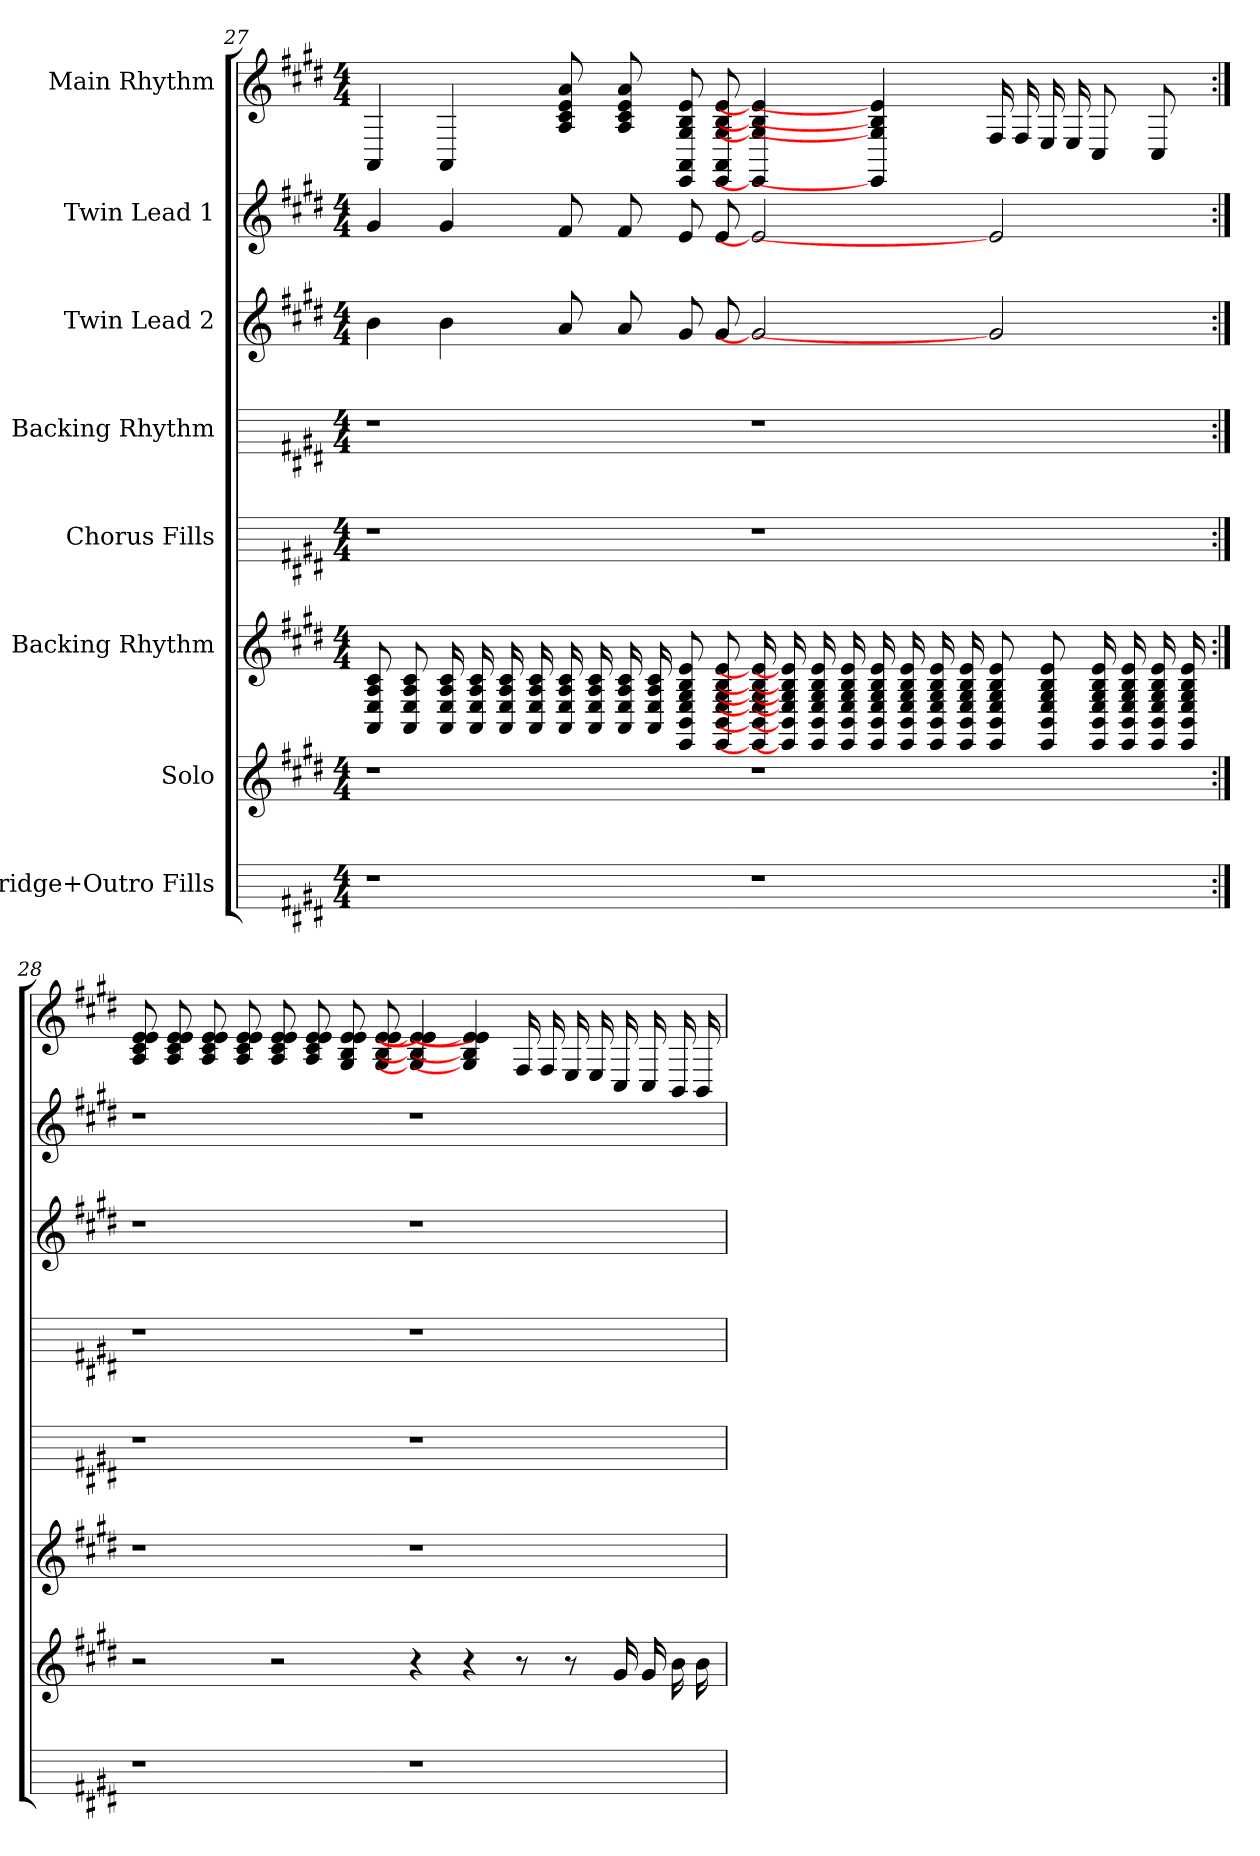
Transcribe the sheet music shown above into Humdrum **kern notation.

**kern	**kern	**kern	**kern	**kern	**kern	**kern	**kern
*part8	*part7	*part6	*part5	*part4	*part3	*part2	*part1
*staff8	*staff7	*staff6	*staff5	*staff4	*staff3	*staff2	*staff1
*I"Bridge+Outro Fills	*I"Solo	*I"Backing Rhythm	*I"Chorus Fills	*I"Backing Rhythm	*I"Twin Lead 2	*I"Twin Lead 1	*I"Main Rhythm
*	*	*	*	*	*	*	*
*k[f#c#g#d#]	*k[f#c#g#d#]	*k[f#c#g#d#]	*k[f#c#g#d#]	*k[f#c#g#d#]	*k[f#c#g#d#]	*k[f#c#g#d#]	*k[f#c#g#d#]
*M4/4	*M4/4	*M4/4	*M4/4	*M4/4	*M4/4	*M4/4	*M4/4
=27	=27	=27	=27	=27	=27	=27	=27
1r	1r	8c# 8A 8E 8AA	1r	1r	4b	4g#	4AA
.	.	8c# 8A 8E 8AA	.	.	.	.	.
.	.	16c# 16A 16E 16AA	.	.	4b	4g#	4AA
.	.	16c# 16A 16E 16AA	.	.	.	.	.
.	.	16c# 16A 16E 16AA	.	.	.	.	.
.	.	16c# 16A 16E 16AA	.	.	.	.	.
.	.	16c# 16A 16E 16AA	.	.	8a	8f#	8a 8e 8c# 8A
.	.	16c# 16A 16E 16AA	.	.	.	.	.
.	.	16c# 16A 16E 16AA	.	.	8a	8f#	8a 8e 8c# 8A
.	.	16c# 16A 16E 16AA	.	.	.	.	.
.	.	8e 8B 8G# 8E 8BB 8EE	.	.	8g#	8e	8e 8B 8G# 8AA 8EE
.	.	8e 8B 8G# 8E 8BB 8EE	.	.	8g#	8e	8e 8B 8G# 8AA 8EE
1r	1r	16e] 16B] 16G#] 16E] 16BB] 16EE]	1r	1r	2g#]	2e]	4e] 4B] 4G#] 4EE]
.	.	16e] 16B] 16G#] 16E] 16BB] 16EE]	.	.	.	.	.
.	.	16e 16B 16G# 16E 16BB 16EE	.	.	.	.	.
.	.	16e 16B 16G# 16E 16BB 16EE	.	.	.	.	.
.	.	16e 16B 16G# 16E 16BB 16EE	.	.	.	.	4e] 4B] 4G#] 4EE]
.	.	16e 16B 16G# 16E 16BB 16EE	.	.	.	.	.
.	.	16e 16B 16G# 16E 16BB 16EE	.	.	.	.	.
.	.	16e 16B 16G# 16E 16BB 16EE	.	.	.	.	.
.	.	8e 8B 8G# 8E 8BB 8EE	.	.	2g#]	2e]	16F#
.	.	.	.	.	.	.	16F#
.	.	8e 8B 8G# 8E 8BB 8EE	.	.	.	.	16E
.	.	.	.	.	.	.	16E
.	.	16e 16B 16G# 16E 16BB 16EE	.	.	.	.	8C#
.	.	16e 16B 16G# 16E 16BB 16EE	.	.	.	.	.
.	.	16e 16B 16G# 16E 16BB 16EE	.	.	.	.	8C#
.	.	16e 16B 16G# 16E 16BB 16EE	.	.	.	.	.
=28:|!	=28:|!	=28:|!	=28:|!	=28:|!	=28:|!	=28:|!	=28:|!
1r	2r	1r	1r	1r	1r	1r	8e 8e 8c# 8A
.	.	.	.	.	.	.	8e 8e 8c# 8A
.	.	.	.	.	.	.	8e 8e 8c# 8A
.	.	.	.	.	.	.	8e 8e 8c# 8A
.	2r	.	.	.	.	.	8e 8e 8c# 8A
.	.	.	.	.	.	.	8e 8e 8c# 8A
.	.	.	.	.	.	.	8e 8e 8B 8G#
.	.	.	.	.	.	.	8e 8e 8B 8G#
1r	4r	1r	1r	1r	1r	1r	4e] 4e] 4B] 4G#]
.	4r	.	.	.	.	.	4e] 4e] 4B] 4G#]
.	8r	.	.	.	.	.	16F#
.	.	.	.	.	.	.	16F#
.	8r	.	.	.	.	.	16E
.	.	.	.	.	.	.	16E
.	16g#	.	.	.	.	.	16C#
.	16g#	.	.	.	.	.	16C#
.	16b	.	.	.	.	.	16BB
.	16b	.	.	.	.	.	16BB
=	=	=	=	=	=	=	=
*-	*-	*-	*-	*-	*-	*-	*-
